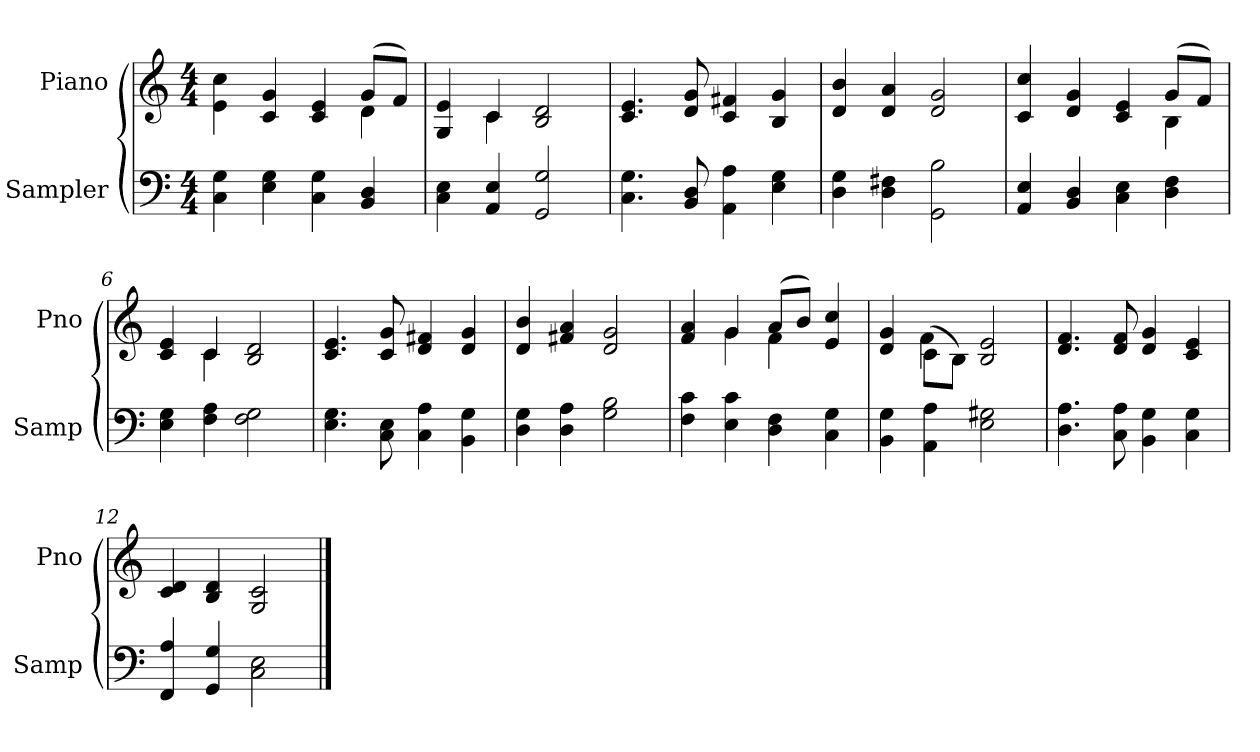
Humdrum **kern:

**kern	**kern
*part2	*part1
*staff2	*staff1
*I"Sampler	*I"Piano
*I'Samp	*I'Pno
*clefF4	*clefG2
*M4/4	*M4/4
=1	=1
*	*^
4C 4G	4e\ 4cc\	2.ryy
4E 4G	4c 4g	.
4C 4G	4c 4e	.
4BB 4D	(8g/L	4d
.	8f/J)	.
=2	=2	=2
4C 4E	4G 4e	4ryy
4AA 4E	4c/	4c
2GG 2G	2B 2d	2ryy
*	*v	*v
=3	=3
4.C 4.G	4.c 4.e
8BB 8D	8d 8g
4AA 4A	4c 4f#X
4E 4G	4B 4g
=4	=4
4D 4G	4d 4b
4D 4F#X	4d 4a
2GG 2B	2d 2g
=5	=5
*	*^
4AA 4E	4c 4cc	2.ryy
4BB 4D	4d 4g	.
4C 4E	4c 4e	.
4D 4F	(8g/L	4B
.	8f/J)	.
=6	=6	=6
4E 4G	4c 4e	4ryy
4F 4A	4c/	4c
2F 2G	2B 2d	2ryy
*	*v	*v
=7	=7
4.E 4.G	4.c 4.e
8C 8E	8c 8g
4C 4A	4d 4f#X
4BB 4G	4d 4g
=8	=8
4D 4G	4d 4b
4D 4A	4f#X 4a
2G 2B	2d 2g
=9	=9
*	*^
4F 4c	4f 4a	4ryy
4E 4c	4g/	4g
4D 4F	(8a/L	4f
.	8b/J)	.
4C 4G	4e 4cc	4ryy
=10	=10	=10
4BB 4G	4d 4g	4ryy
4AA 4A	(8c\L	4f
.	8B\J)	.
2E 2G#X	2B 2e	2ryy
*	*v	*v
=11	=11
4.D 4.A	4.d 4.f
8C 8A	8d 8f
4BB 4G	4d 4g
4C 4G	4c 4e
=12	=12
4FF 4A	4c 4d
4GG 4G	4B 4d
2C 2E	2G 2c
==	==
*-	*-
